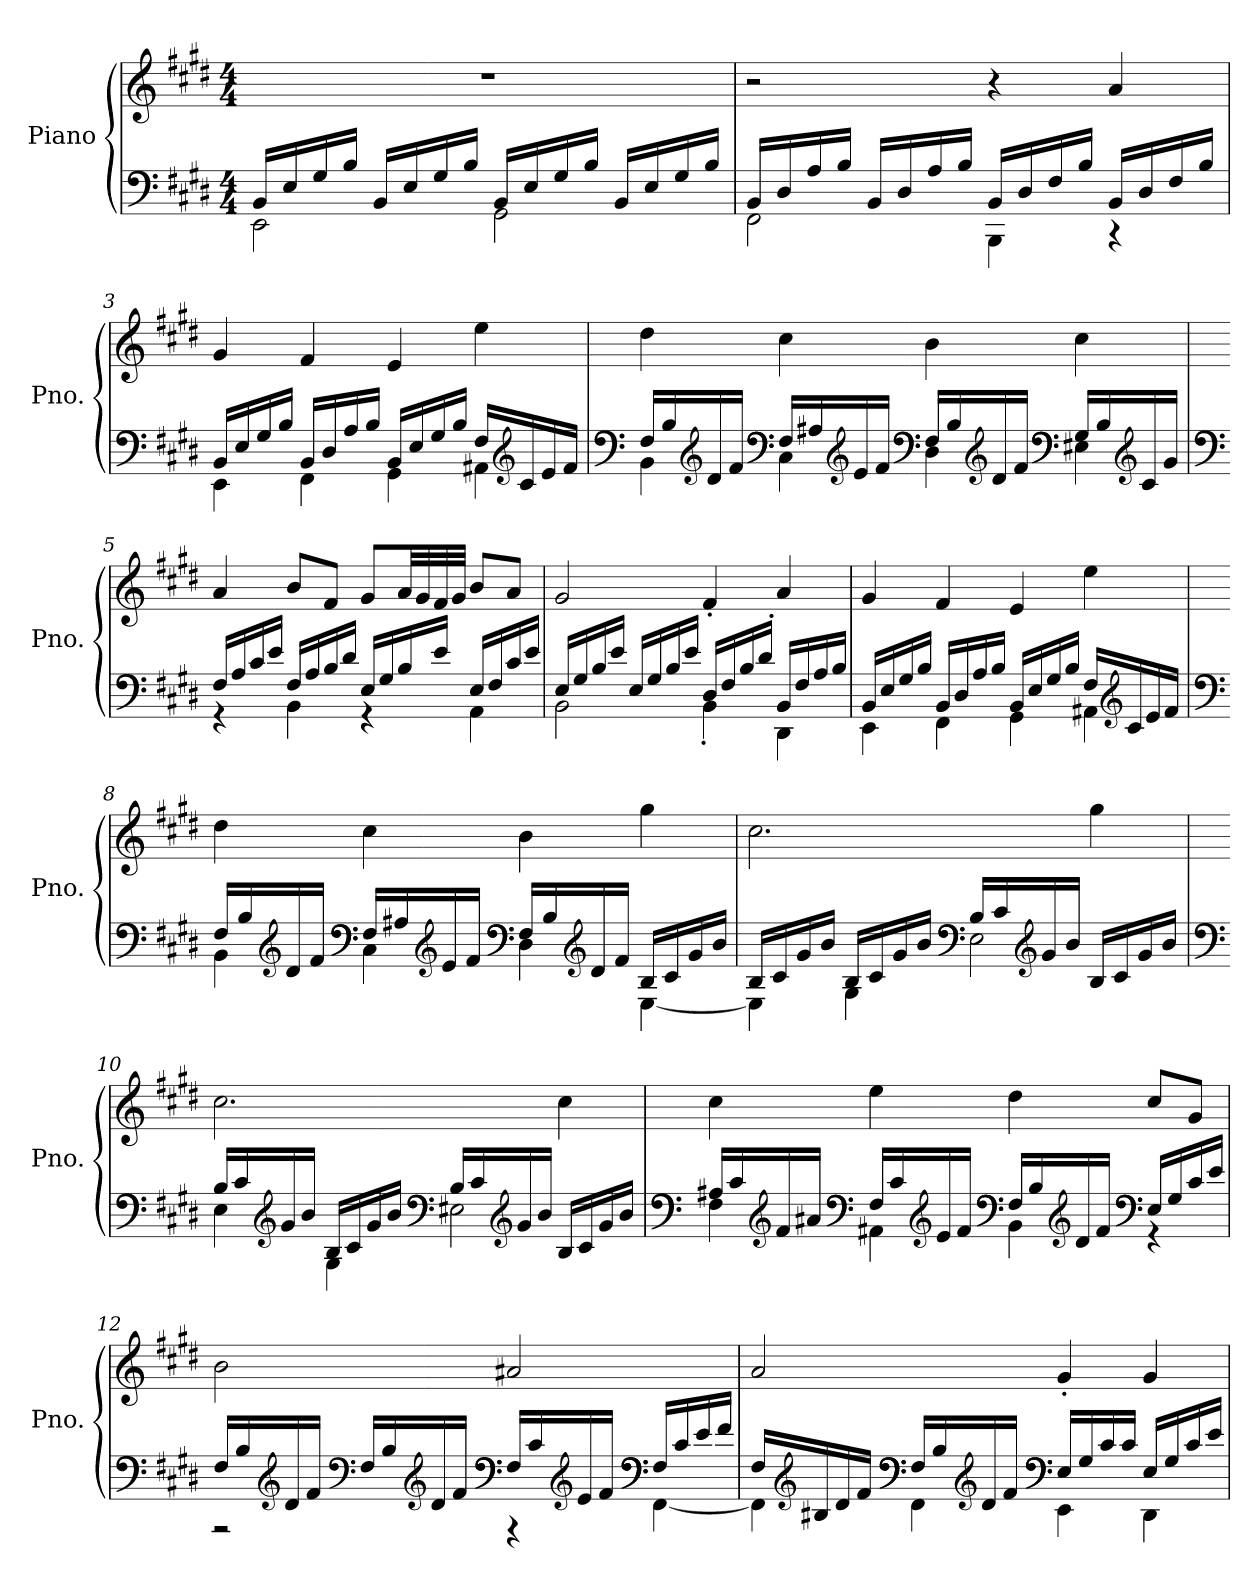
**kern	**kern
*part1	*part1
*staff2	*staff1
*I"Piano	*
*I'Pno.	*
*clefF4	*clefG2
*k[f#c#g#d#]	*k[f#c#g#d#]
*M4/4	*M4/4
*MM72	*MM72
=1	=1
*^	*
16BB/LL	2EE\	1r
16E/	.	.
16G#/	.	.
16B/JJ	.	.
16BB/LL	.	.
16E/	.	.
16G#/	.	.
16B/JJ	.	.
16BB/LL	2GG#\	.
16E/	.	.
16G#/	.	.
16B/JJ	.	.
16BB/LL	.	.
16E/	.	.
16G#/	.	.
16B/JJ	.	.
=2	=2	=2
16BB/LL	2FF#\	2r
16D#/	.	.
16A/	.	.
16B/JJ	.	.
16BB/LL	.	.
16D#/	.	.
16A/	.	.
16B/JJ	.	.
*	*	*MM80
16BB/LL	4BBB\	4r
16D#/	.	.
16F#/	.	.
16B/JJ	.	.
16BB/LL	4r	4a/
16D#/	.	.
16F#/	.	.
16B/JJ	.	.
!!LO:LB:g=z
=3	=3	=3
*	*	*MM92
16BB/LL	4EE\	4g#/
16E/	.	.
16G#/	.	.
16B/JJ	.	.
16BB/LL	4FF#\	4f#/
16D#/	.	.
16A/	.	.
16B/JJ	.	.
16BB/LL	4GG#\	4e/
16E/	.	.
16G#/	.	.
16B/JJ	.	.
*	*	*MM80
16F#/LL	4AA#X\	4ee\
*clefG2	*	*
16c#/	.	.
16e/	.	.
16f#/JJ	.	.
!!LO:LB:g=z
=4	=4	=4
*clefF4	*	*
*	*	*MM92
16F#/LL	4BB\	4dd#\
16B/	.	.
*clefG2	*	*
16d#/	.	.
16f#/JJ	.	.
*clefF4	*	*
16F#/LL	4C#\	4cc#\
16A#X/	.	.
*clefG2	*	*
16e/	.	.
16f#/JJ	.	.
*clefF4	*	*
16F#/LL	4D#\	4b\
16B/	.	.
*clefG2	*	*
16d#/	.	.
16f#/JJ	.	.
*clefF4	*	*
16G#/LL	4E#X\	4cc#\
16B/	.	.
*clefG2	*	*
16c#/	.	.
16g#/JJ	.	.
!!LO:LB:g=z
=5	=5	=5
*clefF4	*	*
16F#/LL	4r	4a/
16A/	.	.
16c#/	.	.
16e/JJ	.	.
16F#/LL	4BB\	8b/L
16A/	.	.
16B/	.	8f#/J
16d#/JJ	.	.
*	*	*MM80
16E/LL	4r	8g#/L
16G#/	.	.
16B/	.	32a/LL
.	.	32g#/
16e/JJ	.	32f#/
.	.	32g#/JJJ
16E/LL	4AA\	8b/L
16F#/	.	.
16c#/	.	8a/J
16e/JJ	.	.
=6	=6	=6
16E/LL	2BB\	2g#/
16G#/	.	.
16B/	.	.
16e/JJ	.	.
16E/LL	.	.
16G#/	.	.
16B/	.	.
16e/JJ	.	.
16D#/LL	4BB'\	4f#'/
16F#/	.	.
16B/	.	.
16d#'/JJ	.	.
*	*	*MM92
16BB/LL	4DD#\	4a/
16F#/	.	.
16A/	.	.
16B/JJ	.	.
!!LO:LB:g=z
=7	=7	=7
16BB/LL	4EE\	4g#/
16E/	.	.
16G#/	.	.
16B/JJ	.	.
16BB/LL	4FF#\	4f#/
16D#/	.	.
16A/	.	.
16B/JJ	.	.
16BB/LL	4GG#\	4e/
16E/	.	.
16G#/	.	.
16B/JJ	.	.
*	*	*MM80
16F#/LL	4AA#X\	4ee\
*clefG2	*	*
16c#/	.	.
16e/	.	.
16f#/JJ	.	.
!!LO:LB:g=z
=8	=8	=8
*clefF4	*	*
*	*	*MM92
16F#/LL	4BB\	4dd#\
16B/	.	.
*clefG2	*	*
16d#/	.	.
16f#/JJ	.	.
*clefF4	*	*
16F#/LL	4C#\	4cc#\
16A#X/	.	.
*clefG2	*	*
16e/	.	.
16f#/JJ	.	.
*clefF4	*	*
*	*	*MM80
16F#/LL	4D#\	4b\
16B/	.	.
*clefG2	*	*
16d#/	.	.
16f#/JJ	.	.
*	*	*MM92
16B/LL	[4E\	4gg#\
16c#/	.	.
16g#/	.	.
16b/JJ	.	.
!!LO:PB:g=z
=9	=9	=9
16B/LL	4E\]	2.cc#\
16c#/	.	.
16g#/	.	.
16b/JJ	.	.
16B/LL	4G#\	.
16c#/	.	.
16g#/	.	.
16b/JJ	.	.
*clefF4	*	*
16B/LL	2E\	.
16c#/	.	.
*clefG2	*	*
16g#/	.	.
16b/JJ	.	.
*	*	*MM92
16B/LL	.	4gg#\
16c#/	.	.
16g#/	.	.
16b/JJ	.	.
!!LO:LB:g=z
=10	=10	=10
*clefF4	*	*
16B/LL	4E\	2.cc#\
16c#/	.	.
*clefG2	*	*
16g#/	.	.
16b/JJ	.	.
16B/LL	4G#\	.
16c#/	.	.
16g#/	.	.
16b/JJ	.	.
*clefF4	*	*
16B/LL	2E#X\	.
16c#/	.	.
*clefG2	*	*
16g#/	.	.
16b/JJ	.	.
*	*	*MM92
16B/LL	.	4cc#\
16c#/	.	.
16g#/	.	.
16b/JJ	.	.
!!LO:LB:g=z
=11	=11	=11
*clefF4	*	*
16A#X/LL	4F#\	4cc#\
16c#/	.	.
*clefG2	*	*
16f#/	.	.
16a#X/JJ	.	.
*clefF4	*	*
16F#/LL	4AA#X\	4ee\
16c#/	.	.
*clefG2	*	*
16e/	.	.
16f#/JJ	.	.
*clefF4	*	*
16F#/LL	4BB\	4dd#\
16B/	.	.
*clefG2	*	*
16d#/	.	.
16f#/JJ	.	.
*clefF4	*	*
16E/LL	4r	8cc#/L
16G#/	.	.
16c#/	.	8g#/J
16e/JJ	.	.
!!LO:LB:g=z
=12	=12	=12
16F#/LL	2r	2b\
16B/	.	.
*clefG2	*	*
16d#/	.	.
16f#/JJ	.	.
*clefF4	*	*
16F#/LL	.	.
16B/	.	.
*clefG2	*	*
16d#/	.	.
16f#/JJ	.	.
*clefF4	*	*
*	*	*MM80
16F#/LL	4r	2a#X/
16c#/	.	.
*clefG2	*	*
16e/	.	.
16f#/JJ	.	.
*clefF4	*	*
16F#/LL	[4FF#\	.
16c#/	.	.
16e/	.	.
16f#/JJ	.	.
!!LO:LB:g=z
=13	=13	=13
*	*	*MM92
16F#/LL	4FF#\]	2a/
*clefG2	*	*
16B#X/	.	.
16d#/	.	.
16f#/JJ	.	.
*clefF4	*	*
16F#/LL	4FF#\	.
16B#/	.	.
*clefG2	*	*
16d#/	.	.
16f#/JJ	.	.
*clefF4	*	*
16E/LL	4EE\	4g#'/
16G#/	.	.
16c#/	.	.
16c#/JJ	.	.
16E/LL	4DD#\	4g#/
16G#/	.	.
16c#/	.	.
16e/JJ	.	.
*v	*v	*
=	=
*-	*-
